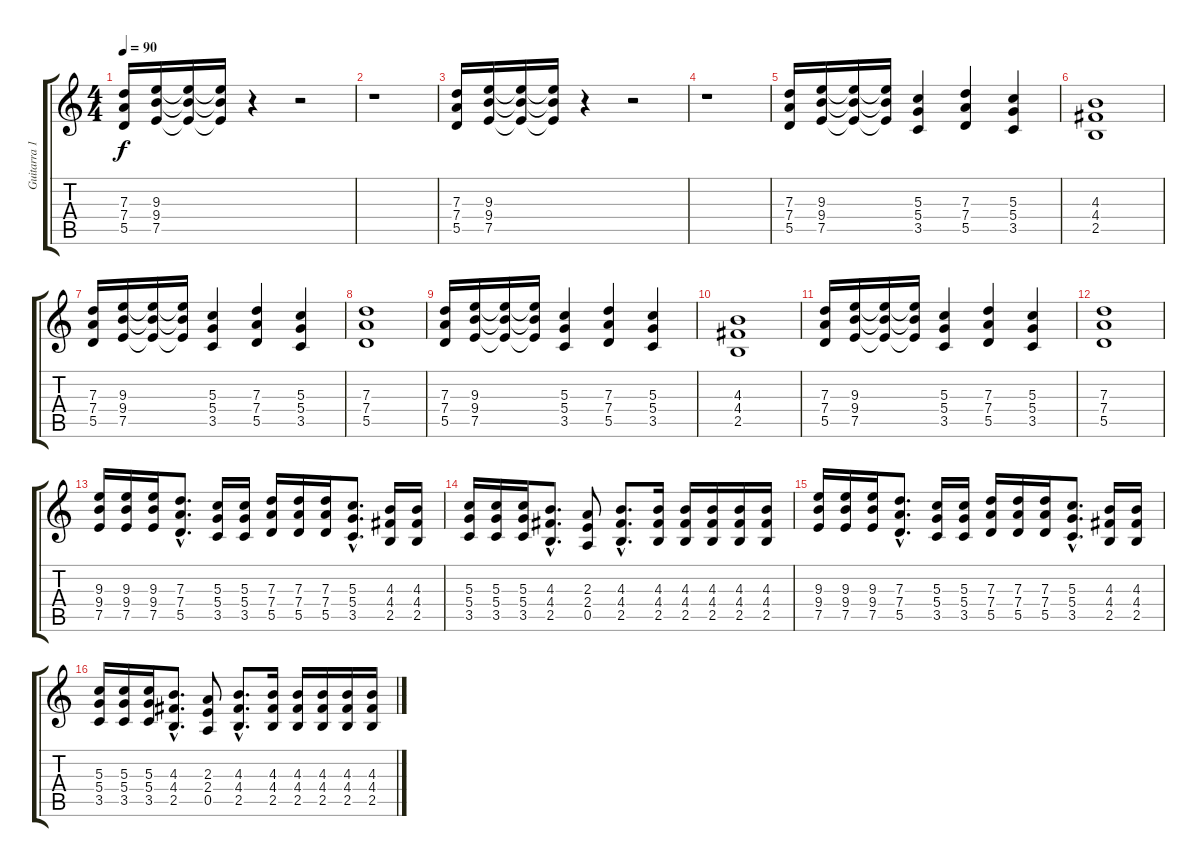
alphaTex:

\track ("Guitarra 1" "Guitarra 1") {instrument acousticguitarsteel}
\staff {score tabs}
\tuning (E4 B3 G3 D3 A2 E2) {hide}
\ts (4 4)
\tempo 90
\clef g2
\ks c
(7.3 7.4 5.5).16{dy f} (9.3 9.4 7.5).16 (9.3{t} 9.4{t} 7.5{t}).16 (9.3{t} 9.4{t} 7.5{t}).16 r.4 r.2 |
r.1 |
(7.3 7.4 5.5).16 (9.3 9.4 7.5).16 (9.3{t} 9.4{t} 7.5{t}).16 (9.3{t} 9.4{t} 7.5{t}).16 r.4 r.2 |
r.1 |
(7.3 7.4 5.5).16 (9.3 9.4 7.5).16 (9.3{t} 9.4{t} 7.5{t}).16 (9.3{t} 9.4{t} 7.5{t}).16 (5.3 5.4 3.5).4 (7.3 7.4 5.5).4 (5.3 5.4 3.5).4 |
(4.3 4.4 2.5).1 |
(7.3 7.4 5.5).16 (9.3 9.4 7.5).16 (9.3{t} 9.4{t} 7.5{t}).16 (9.3{t} 9.4{t} 7.5{t}).16 (5.3 5.4 3.5).4 (7.3 7.4 5.5).4 (5.3 5.4 3.5).4 |
(7.3 7.4 5.5).1 |
(7.3 7.4 5.5).16 (9.3 9.4 7.5).16 (9.3{t} 9.4{t} 7.5{t}).16 (9.3{t} 9.4{t} 7.5{t}).16 (5.3 5.4 3.5).4 (7.3 7.4 5.5).4 (5.3 5.4 3.5).4 |
(4.3 4.4 2.5).1 |
(7.3 7.4 5.5).16 (9.3 9.4 7.5).16 (9.3{t} 9.4{t} 7.5{t}).16 (9.3{t} 9.4{t} 7.5{t}).16 (5.3 5.4 3.5).4 (7.3 7.4 5.5).4 (5.3 5.4 3.5).4 |
(7.3 7.4 5.5).1 |
(9.3 9.4 7.5).16{instrument distortionguitar} (9.3 9.4 7.5).16 (9.3 9.4 7.5).16 (7.3{hac} 7.4{hac} 5.5{hac}).8{d} (5.3 5.4 3.5).16 (5.3 5.4 3.5).16 (7.3 7.4 5.5).16 (7.3 7.4 5.5).16 (7.3 7.4 5.5).16 (5.3{hac} 5.4{hac} 3.5{hac}).8{d} (4.3 4.4 2.5).16 (4.3 4.4 2.5).16 |
(5.3 5.4 3.5).16 (5.3 5.4 3.5).16 (5.3 5.4 3.5).16 (4.3{hac} 4.4{hac} 2.5{hac}).8{d} (2.3 2.4 0.5).8 (4.3{hac} 4.4{hac} 2.5{hac}).8{d} (4.3 4.4 2.5).16 (4.3 4.4 2.5).16 (4.3 4.4 2.5).16 (4.3 4.4 2.5).16 (4.3 4.4 2.5).16 |
(9.3 9.4 7.5).16 (9.3 9.4 7.5).16 (9.3 9.4 7.5).16 (7.3{hac} 7.4{hac} 5.5{hac}).8{d} (5.3 5.4 3.5).16 (5.3 5.4 3.5).16 (7.3 7.4 5.5).16 (7.3 7.4 5.5).16 (7.3 7.4 5.5).16 (5.3{hac} 5.4{hac} 3.5{hac}).8{d} (4.3 4.4 2.5).16 (4.3 4.4 2.5).16 |
(5.3 5.4 3.5).16 (5.3 5.4 3.5).16 (5.3 5.4 3.5).16 (4.3{hac} 4.4{hac} 2.5{hac}).8{d} (2.3 2.4 0.5).8 (4.3{hac} 4.4{hac} 2.5{hac}).8{d} (4.3 4.4 2.5).16 (4.3 4.4 2.5).16 (4.3 4.4 2.5).16 (4.3 4.4 2.5).16 (4.3 4.4 2.5).16
